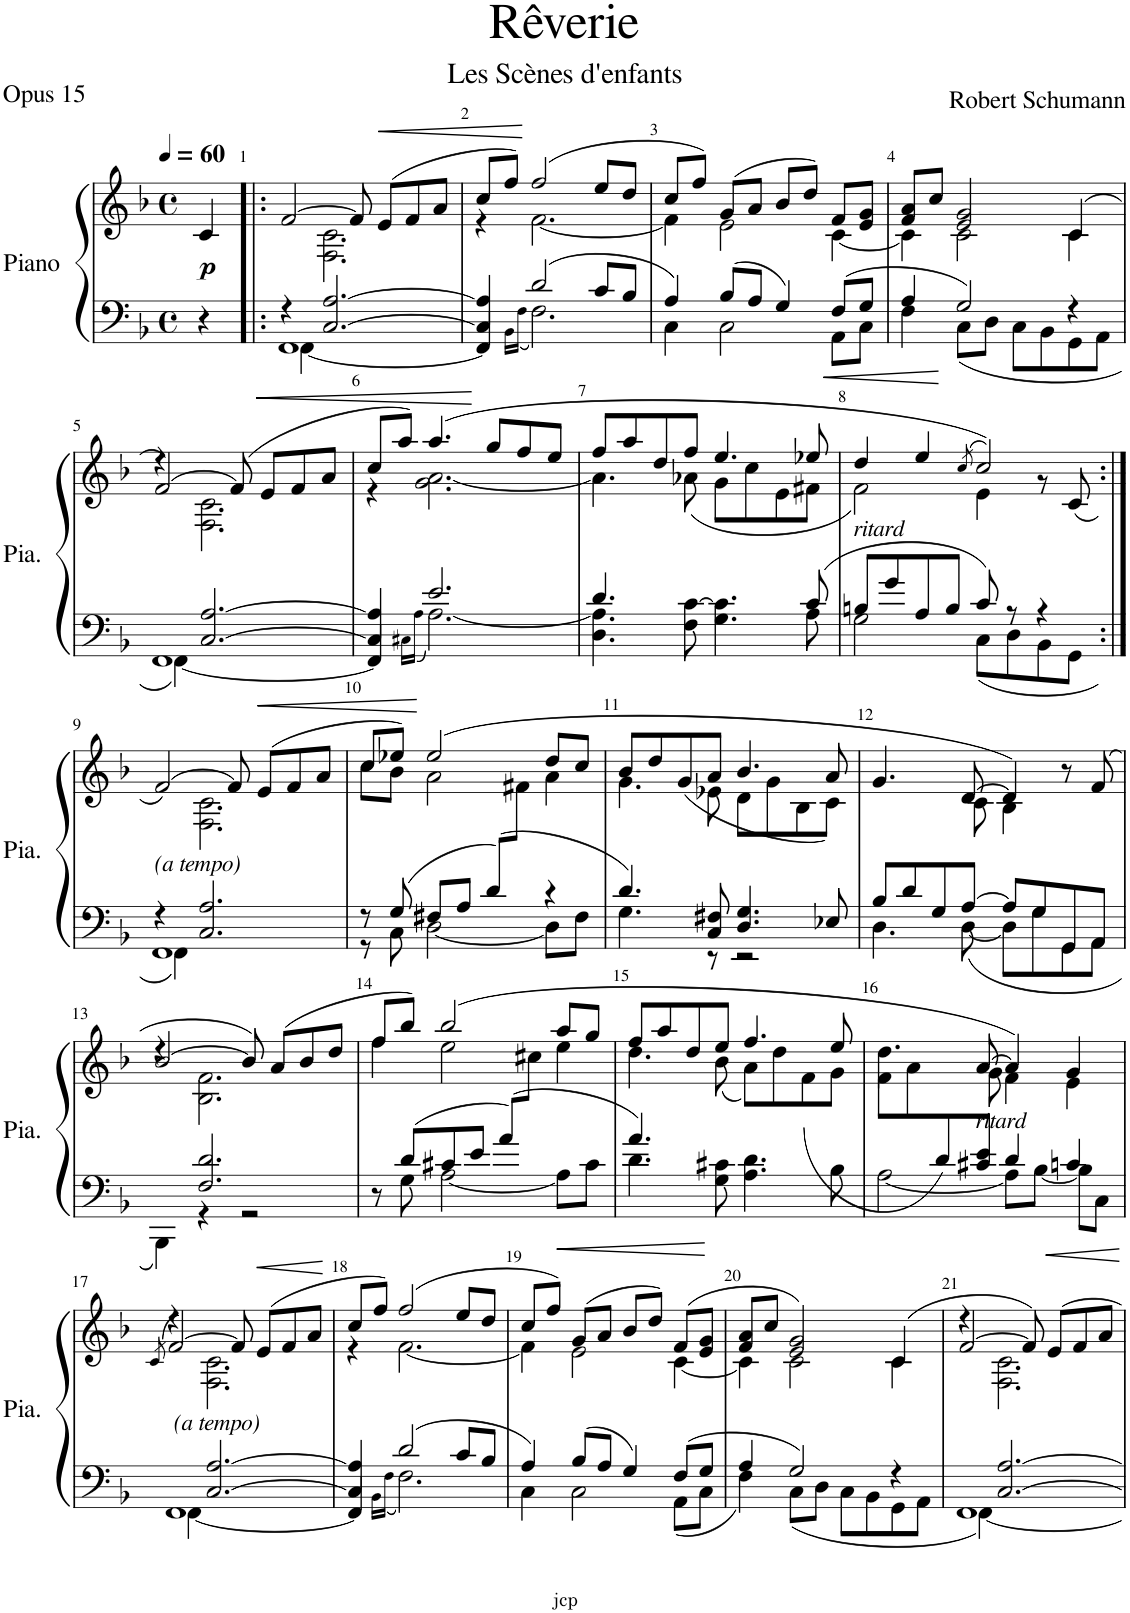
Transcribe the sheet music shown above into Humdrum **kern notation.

**kern	**kern	**dynam
*part1	*part1	*part1
*staff2	*staff1	*staff1/2
*I"Piano	*	*
*I'Pia.	*	*
*clefF4	*clefG2	*
*k[b-]	*k[b-]	*
*M4/4	*M4/4	*
*met(c)	*met(c)	*
*MM60	*MM60	*
=	=	=
!	!	!LO:DY:b
4r	4c/	p
=1!|:	=1!|:	=1!|:
*^	*^	*
*	*^	*	*	*
4r	[4FF\	1FF	[2f/	4ryy	.
[2.C/ [2.A/	2.ryy	.	.	2.F\ 2.c\	.
.	.	.	8f/]	.	.
!	!	!	!	!	!LO:HP:b
.	.	.	(8e/L	.	<
.	.	.	8f/	.	.
.	.	.	8a/J	.	.
*	*v	*v	*	*	*
=2	=2	=2	=2	=2
4C/] 4A/]	4FF/]	8cc/L	4r	.
.	.	8ff/J)	.	.
.	16qBB-\LL	.	.	.
.	16qF\JJ	.	.	.
2d/	2.F\	(2ff/	[2.f\	[
8c/L	.	8ee/L	.	.
8B-/J	.	8dd/J	.	.
=3	=3	=3	=3	=3
4A/	4C\	8cc/L	4f\]	.
.	.	8ff/J)	.	.
8B-/L	2C\	(8g/L	2e\	.
8A/J	.	8a/J	.	.
4G/	.	8b-/L	.	.
.	.	8dd/J)	.	.
8F/L	8AA\L	8f/L	[4c\	.
8G/J	8C\J	8e/ 8g/J	.	.
=4	=4	=4	=4	=4
4A/	4F\	8f/ 8a/L	4c\]	.
.	.	8cc/J	.	.
2G/	8C\L	2e/ 2g/	2c\	.
.	8D\J	.	.	.
.	8C\L	.	.	.
.	8BB-\	.	.	.
4r	8GG\	(4c/	4c\	.
.	8AA\J	.	.	.
!!LO:LB:g=z	!!
=5	=5	=5	=5	=5
*	*^	*	*	*
4r	[4FF\	1FF	[2f/)	4ryy	.
[2.C/ [2.A/	2.ryy	.	.	2.F\ 2.c\	.
.	.	.	(8f/]	.	.
!	!	!	!	!	!LO:HP:b
.	.	.	8e/L	.	<
.	.	.	8f/	.	.
.	.	.	8a/J	.	.
*	*v	*v	*	*	*
=6	=6	=6	=6	=6
4C/] 4A/]	4FF/]	8cc/L	4r	.
.	.	8aa/J)	.	.
.	16qC#X\LL	.	.	.
.	16qA\JJ	.	.	.
2.e/	[2.A\	(4.aa/	2.g\ [2.a\	.
.	.	8gg/L	.	[
.	.	8ff/	.	.
.	.	8ee/J	.	.
=7	=7	=7	=7	=7
4.d/	4.D\ 4.A\]	8ff/L	4.a\]	.
.	.	8aa/	.	.
.	.	8dd/	.	.
8F\ [8c\	2ryy	8ff/J	(8a-X\	.
4.G\ 4.c\]	.	4.ee/	8g\L	.
.	.	.	8cc\	.
.	.	.	8e\	.
8c/	8A\	8ee-X/	8f#X\J	.
=8	=8	=8	=8	=8
!	!	!LO:TX:b:i:t=ritard	!	!
8Bn/L	2G\	4dd/	2f\)	.
8g/	.	.	.	.
8A/	.	4ee/	.	.
8B/J	.	.	.	.
.	.	(8qcc/	.	.
8c/	8C\L	2cc/))	4e\	.
8r	8D\	.	.	.
4r	8BB-\	.	8r	.
.	8GG\J	.	(8c/	.
!!LO:LB:g=z	!!
=9:|!	=9:|!	=9:|!	=9:|!	=9:|!
*	*^	*	*	*
!	!	!	!LO:TX:b:i:t=(a tempo)	!	!
4r	4FF\	1FF	[2f/)	4ryy	.
2.C/ 2.A/	2.ryy	.	.	2.F\ 2.c\	.
.	.	.	8f/]	.	.
!	!	!	!	!	!LO:HP:b
.	.	.	(8e/L	.	<
.	.	.	8f/	.	.
.	.	.	8a/J	.	.
*	*v	*v	*	*	*
=10	=10	=10	=10	=10
*	*	*	*^	*
8r	8r	8cc/L	8cc\L	8ryy	.
*	*	*	*v	*v	*
8G/	8C\	8ee-X/J)	8b-\J	.
8F#X/L	[2D\	(2ee-/	2a\	[
8A/J	.	.	.	.
8d/L	.	.	.	.
*	*	*	*^	*
8ryy	.	.	.	8f#X\J	.
4r	8D\L]	8dd/L	4a\	4ryy	.
.	8F#\J	8cc/J	.	.	.
*	*	*	*v	*v	*
=11	=11	=11	=11	=11
4.d/	4.G\	8b-/L	4.g\	.
.	.	8dd/	.	.
.	.	(8g/	.	.
8C/ 8F#X/	8r	8a/J	8e-X\	.
4.D/ 4.G/	2r	4.b-/	8d\L	.
.	.	.	8g\	.
.	.	.	8B-\	.
8E-X/	.	8a/	8c\J)	.
=12	=12	=12	=12	=12
8B-/L	4.D\	4.g/	4.ryy	.
8d/	.	.	.	.
8G/	.	.	.	.
[8A/J	[8D\	[8d/	8c\	.
8A/L]	8D\L]	4d/])	4B-\	.
8G/	8G\	.	.	.
8GG/	8GG\	8r	4ryy	.
8AA/J	8AA\J	(>8f/	.	.
!!LO:LB:g=z	!!
=13	=13	=13	=13	=13
4r	4BBB-\	[2b-/	4ryy	.
2.F/ 2.d/	4r	.	2.B-\ 2.f\	.
.	2r	8b-/])	.	.
.	.	(8a/L	.	.
.	.	8b-/	.	.
.	.	8dd/J	.	.
=14	=14	=14	=14	=14
*	*	*	*^	*
8r	8ryy	8ff/L	4ff\	8ryy	.
*	*	*	*v	*v	*
8d/L	8G\	8bb-/J)	.	.
8c#X/	[2A\	(2bb-/	2ee\	.
8e/J	.	.	.	.
8a/L	.	.	.	.
*	*	*	*^	*
8ryy	.	.	.	8cc#X\J	.
8A\L]	4ryy	8aa/L	4ee\	4ryy	.
8c#\J	.	8gg/J	.	.	.
*	*	*	*v	*v	*
=15	=15	=15	=15	=15
4.a/	4.d\	8ff/L	4.dd\	.
.	.	8aa/	.	.
.	.	8dd/	.	.
8G\ 8c#X\	2ryy	8ee/J	(8b-\	.
4.A\ 4.d\	.	4.ff/	8a\L)	.
.	.	.	8dd\	.
.	.	.	(8f\	.
8B-\	8ryy	8ee/	8g\J	.
=16	=16	=16	=16	=16
*	*	*	*^	*
4ryy	[2A\	4.dd\	4.ryy	8f\L	.
.	.	.	.	8a\	.
8d/)	.	.	.	2.ryy	.
!	!	!LO:TX:b:i:t=ritard	!	!	!
8c#X/ 8e/J	.	[8a/	8g\	.	.
4d/	8A\L]	4a/])	4f\	.	.
.	[8B-\J	.	.	.	.
4cn/	8B-\L]	4g/	4e\	.	.
.	8C\J	.	.	.	.
*v	*v	*	*	*	*
*	*v	*v	*v	*
!!LO:LB:g=z
=17	=17	=17
.	(8qc/	.
*^	*^	*
*	*^	*	*	*
!	!	!	!LO:TX:b:i:t=(a tempo)	!	!
4r	[4FF\	1FF	[2f/)	4ryy	.
[2.C/ [2.A/	2.ryy	.	.	2.F\ 2.c\	.
.	.	.	8f/]	.	.
!	!	!	!	!	!LO:HP:b
.	.	.	(8e/L	.	<
.	.	.	8f/	.	.
.	.	.	8a/J	.	.
*v	*v	*v	*	*	*
*	*v	*v	*
.	.	[
=18	=18	=18
*^	*^	*
4C/] 4A/]	4FF/]	8cc/L	4r	.
.	.	8ff/J)	.	.
.	16qBB-\LL	.	.	.
.	16qF\JJ	.	.	.
2d/	2.F\	(2ff/	[2.f\	.
8c/L	.	8ee/L	.	.
8B-/J	.	8dd/J	.	.
=19	=19	=19	=19	=19
4A/	4C\	8cc/L	4f\]	.
.	.	8ff/J)	.	.
8B-/L	2C\	(8g/L	2e\	.
8A/J	.	8a/J	.	.
4G/	.	8b-/L	.	.
.	.	8dd/J)	.	.
8F/L	8AA\L	(8f/L	[4c\	.
8G/J	8C\J	8e/ 8g/J	.	.
=20	=20	=20	=20	=20
4A/	4F\	8f/ 8a/L	4c\]	.
.	.	8cc/J	.	.
2G/	8C\L	2e/ 2g/)	2c\	.
.	8D\J	.	.	.
.	8C\L	.	.	.
.	8BB-\	.	.	.
4r	8GG\	(4c/	4c\	.
.	8AA\J	.	.	.
=21	=21	=21	=21	=21
*	*^	*	*	*
4r	[4FF\	1FF	[2f/	4ryy	.
[2.C/ [2.A/	2.ryy	.	.	2.F\ 2.c\	.
.	.	.	8f/])	.	.
.	.	.	8e/L	.	.
.	.	.	8f/	.	.
.	.	.	8a/J	.	.
*v	*v	*v	*	*	*
*	*v	*v	*
=	=	=
*-	*-	*-
